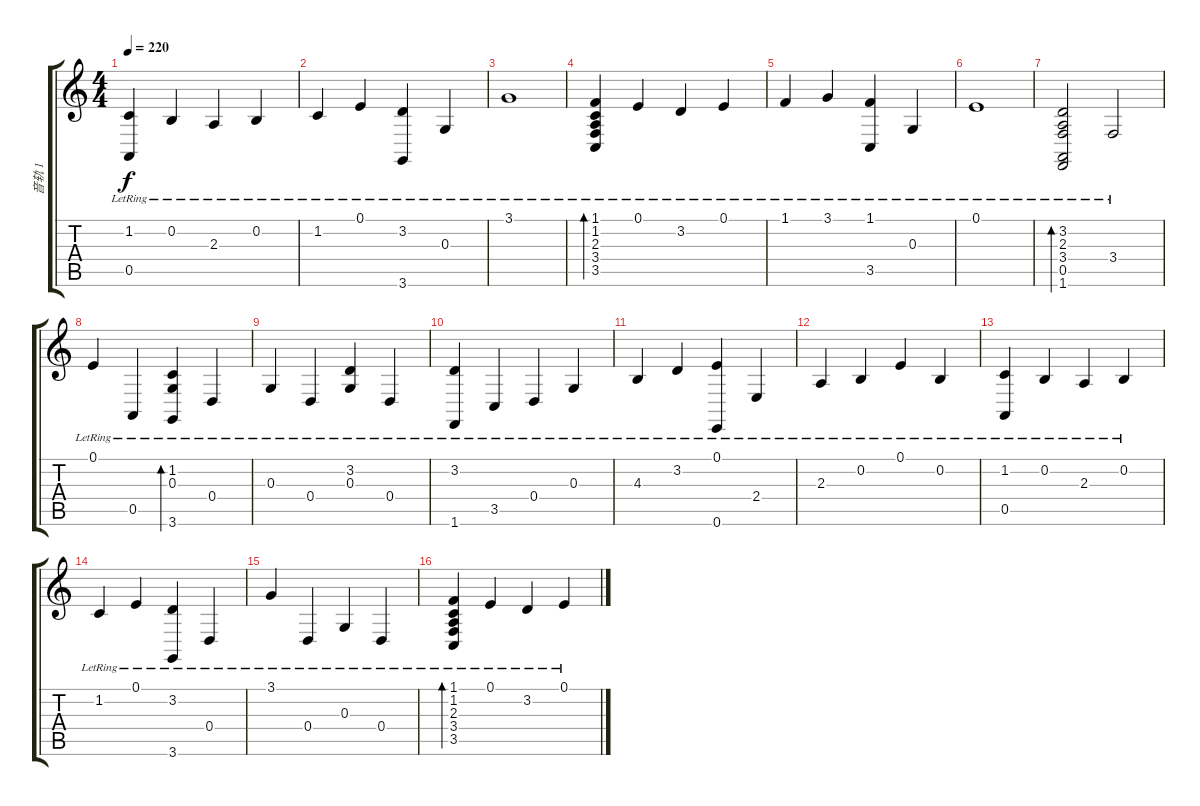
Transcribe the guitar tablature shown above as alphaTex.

\track ("音轨 1" "音轨 1") {instrument brightacousticpiano}
\staff {score tabs}
\tuning (E4 B3 G3 D3 A2 E2) {hide}
\ts (4 4)
\tempo 220
\clef g2
\ks c
(1.2{lr} 0.5{lr}).4{dy f} 0.2{lr}.4 2.3{lr}.4 0.2{lr}.4 |
1.2{lr}.4 0.1{lr}.4 (3.2{lr} 3.6{lr}).4 0.3{lr}.4 |
3.1{lr}.1 |
(1.1{lr} 1.2{lr} 2.3{lr} 3.4{lr} 3.5{lr}).4{bd 480} 0.1{lr}.4 3.2{lr}.4 0.1{lr}.4 |
1.1{lr}.4 3.1{lr}.4 (1.1{lr} 3.5{lr}).4 0.3{lr}.4 |
0.1{lr}.1 |
(3.2{lr} 2.3{lr} 3.4{lr} 0.5{lr} 1.6{lr}).2{bd 480} 3.4{lr}.2 |
0.1{lr}.4 0.5{lr}.4 (1.2{lr} 0.3{lr} 3.6{lr}).4{bd 480} 0.4{lr}.4 |
0.3{lr}.4 0.4{lr}.4 (3.2{lr} 0.3{lr}).4 0.4{lr}.4 |
(3.2{lr} 1.6{lr}).4 3.5{lr}.4 0.4{lr}.4 0.3{lr}.4 |
4.3{lr}.4 3.2{lr}.4 (0.1{lr} 0.6{lr}).4 2.4{lr}.4 |
2.3{lr}.4 0.2{lr}.4 0.1{lr}.4 0.2{lr}.4 |
(1.2{lr} 0.5{lr}).4 0.2{lr}.4 2.3{lr}.4 0.2{lr}.4 |
1.2{lr}.4 0.1{lr}.4 (3.2{lr} 3.6{lr}).4 0.4{lr}.4 |
3.1{lr}.4 0.4{lr}.4 0.3{lr}.4 0.4{lr}.4 |
(1.1{lr} 1.2{lr} 2.3{lr} 3.4{lr} 3.5{lr}).4{bd 480} 0.1{lr}.4 3.2{lr}.4 0.1{lr}.4
